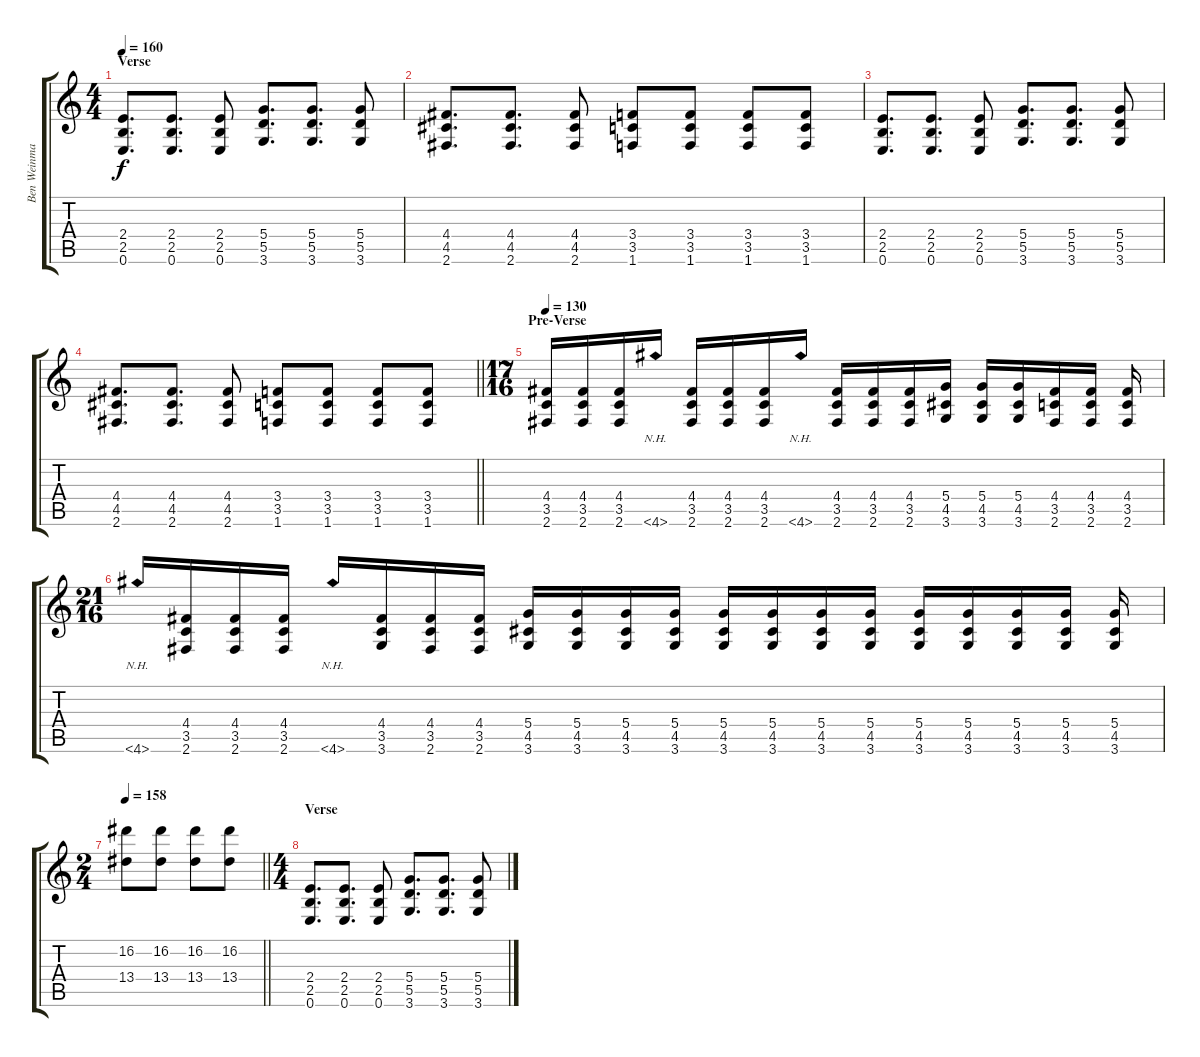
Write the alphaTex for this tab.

\track ("Ben Weinman" "Ben Weinma") {instrument overdrivenguitar}
\staff {score tabs}
\tuning (E4 B3 G3 D3 A2 E2) {hide}
\ts (4 4)
\section ("" "Verse")
\tempo 160
\clef g2
\ks c
(2.4 2.5 0.6).8{d dy f} (2.4 2.5 0.6).8{d} (2.4 2.5 0.6).8 (5.4 5.5 3.6).8{d} (5.4 5.5 3.6).8{d} (5.4 5.5 3.6).8 |
(4.4 4.5 2.6).8{d} (4.4 4.5 2.6).8{d} (4.4 4.5 2.6).8 (3.4 3.5 1.6).8 (3.4 3.5 1.6).8 (3.4 3.5 1.6).8 (3.4 3.5 1.6).8 |
(2.4 2.5 0.6).8{d} (2.4 2.5 0.6).8{d} (2.4 2.5 0.6).8 (5.4 5.5 3.6).8{d} (5.4 5.5 3.6).8{d} (5.4 5.5 3.6).8 |
\barLineRight lightlight
(4.4 4.5 2.6).8{d} (4.4 4.5 2.6).8{d} (4.4 4.5 2.6).8 (3.4 3.5 1.6).8 (3.4 3.5 1.6).8 (3.4 3.5 1.6).8 (3.4 3.5 1.6).8 |
\ts (17 16)
\section ("" "Pre-Verse")
\tempo 145
\tempo 130
(4.4 3.5 2.6).16 (4.4 3.5 2.6).16 (4.4 3.5 2.6).16 4.6{nh}.16 (4.4 3.5 2.6).16 (4.4 3.5 2.6).16 (4.4 3.5 2.6).16 4.6{nh}.16 (4.4 3.5 2.6).16 (4.4 3.5 2.6).16 (4.4 3.5 2.6).16 (5.4 4.5 3.6).16 (5.4 4.5 3.6).16 (5.4 4.5 3.6).16 (4.4 3.5 2.6).16 (4.4 3.5 2.6).16 (4.4 3.5 2.6).16 |
\ts (21 16)
4.6{nh}.16 (4.4 3.5 2.6).16 (4.4 3.5 2.6).16 (4.4 3.5 2.6).16 4.6{nh}.16 (4.4 3.5 3.6).16 (4.4 3.5 2.6).16 (4.4 3.5 2.6).16 (5.4 4.5 3.6).16 (5.4 4.5 3.6).16 (5.4 4.5 3.6).16 (5.4 4.5 3.6).16 (5.4 4.5 3.6).16 (5.4 4.5 3.6).16 (5.4 4.5 3.6).16 (5.4 4.5 3.6).16 (5.4 4.5 3.6).16 (5.4 4.5 3.6).16 (5.4 4.5 3.6).16 (5.4 4.5 3.6).16 (5.4 4.5 3.6).16 |
\ts (2 4)
\tempo 158
\barLineRight lightlight
(16.2 13.4).8 (16.2 13.4).8 (16.2 13.4).8 (16.2 13.4).8 |
\ts (4 4)
\section ("" "Verse")
(2.4 2.5 0.6).8{d} (2.4 2.5 0.6).8{d} (2.4 2.5 0.6).8 (5.4 5.5 3.6).8{d} (5.4 5.5 3.6).8{d} (5.4 5.5 3.6).8
